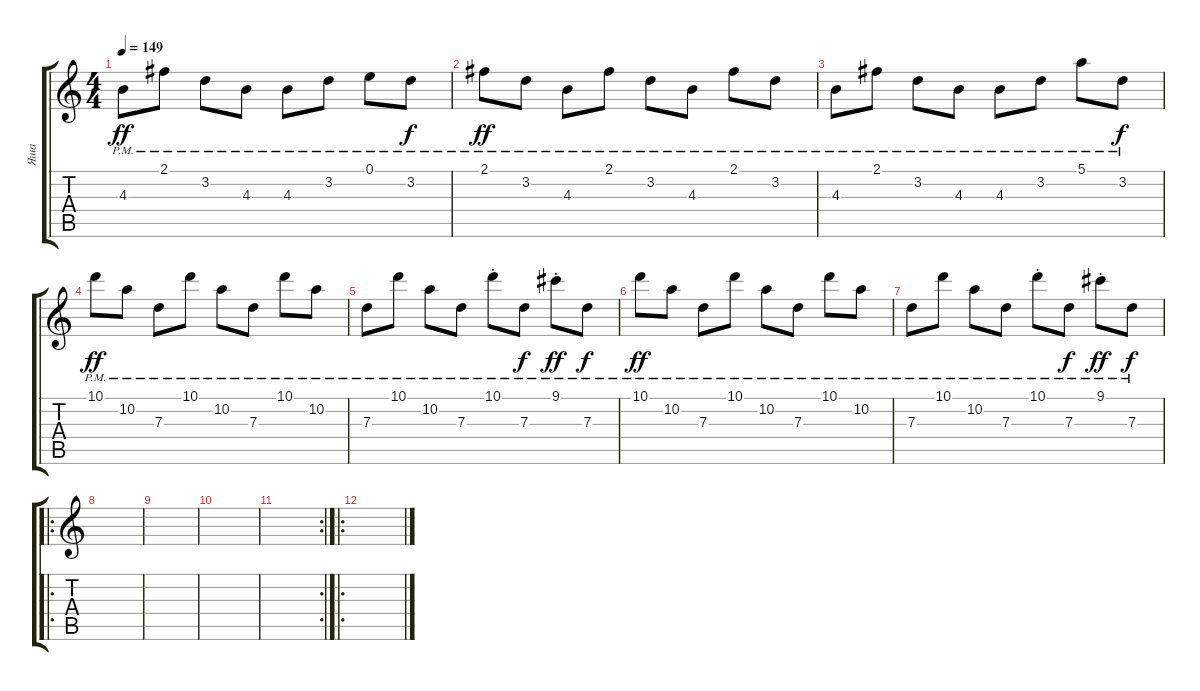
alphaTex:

\track ("Яша" "Яша") {instrument distortionguitar}
\staff {score tabs}
\tuning (E4 B3 G3 D3 A2 E2) {hide}
\ts (4 4)
\tempo 149
\clef g2
\ks c
4.3{pm}.8{dy ff} 2.1{pm}.8 3.2{pm}.8 4.3{pm}.8 4.3{pm}.8 3.2{pm}.8 0.1{pm}.8 3.2{pm}.8{dy f} |
2.1{pm}.8{dy ff} 3.2{pm}.8 4.3{pm}.8 2.1{pm}.8 3.2{pm}.8 4.3{pm}.8 2.1{pm}.8 3.2{pm}.8 |
4.3{pm}.8 2.1{pm}.8 3.2{pm}.8 4.3{pm}.8 4.3{pm}.8 3.2{pm}.8 5.1{pm}.8 3.2{pm}.8{dy f} |
10.1{pm}.8{dy ff} 10.2{pm}.8 7.3{pm}.8 10.1{pm}.8 10.2{pm}.8 7.3{pm}.8 10.1{pm}.8 10.2{pm}.8 |
7.3{pm}.8 10.1{pm}.8 10.2{pm}.8 7.3{pm}.8 10.1{pm st}.8 7.3{pm}.8{dy f} 9.1{pm st}.8{dy ff} 7.3{pm}.8{dy f} |
10.1{pm}.8{dy ff} 10.2{pm}.8 7.3{pm}.8 10.1{pm}.8 10.2{pm}.8 7.3{pm}.8 10.1{pm}.8 10.2{pm}.8 |
7.3{pm}.8 10.1{pm}.8 10.2{pm}.8 7.3{pm}.8 10.1{pm st}.8 7.3{pm}.8{dy f} 9.1{pm st}.8{dy ff} 7.3{pm}.8{dy f} |
\ro
|
|
|
\rc 2
|
\ro
